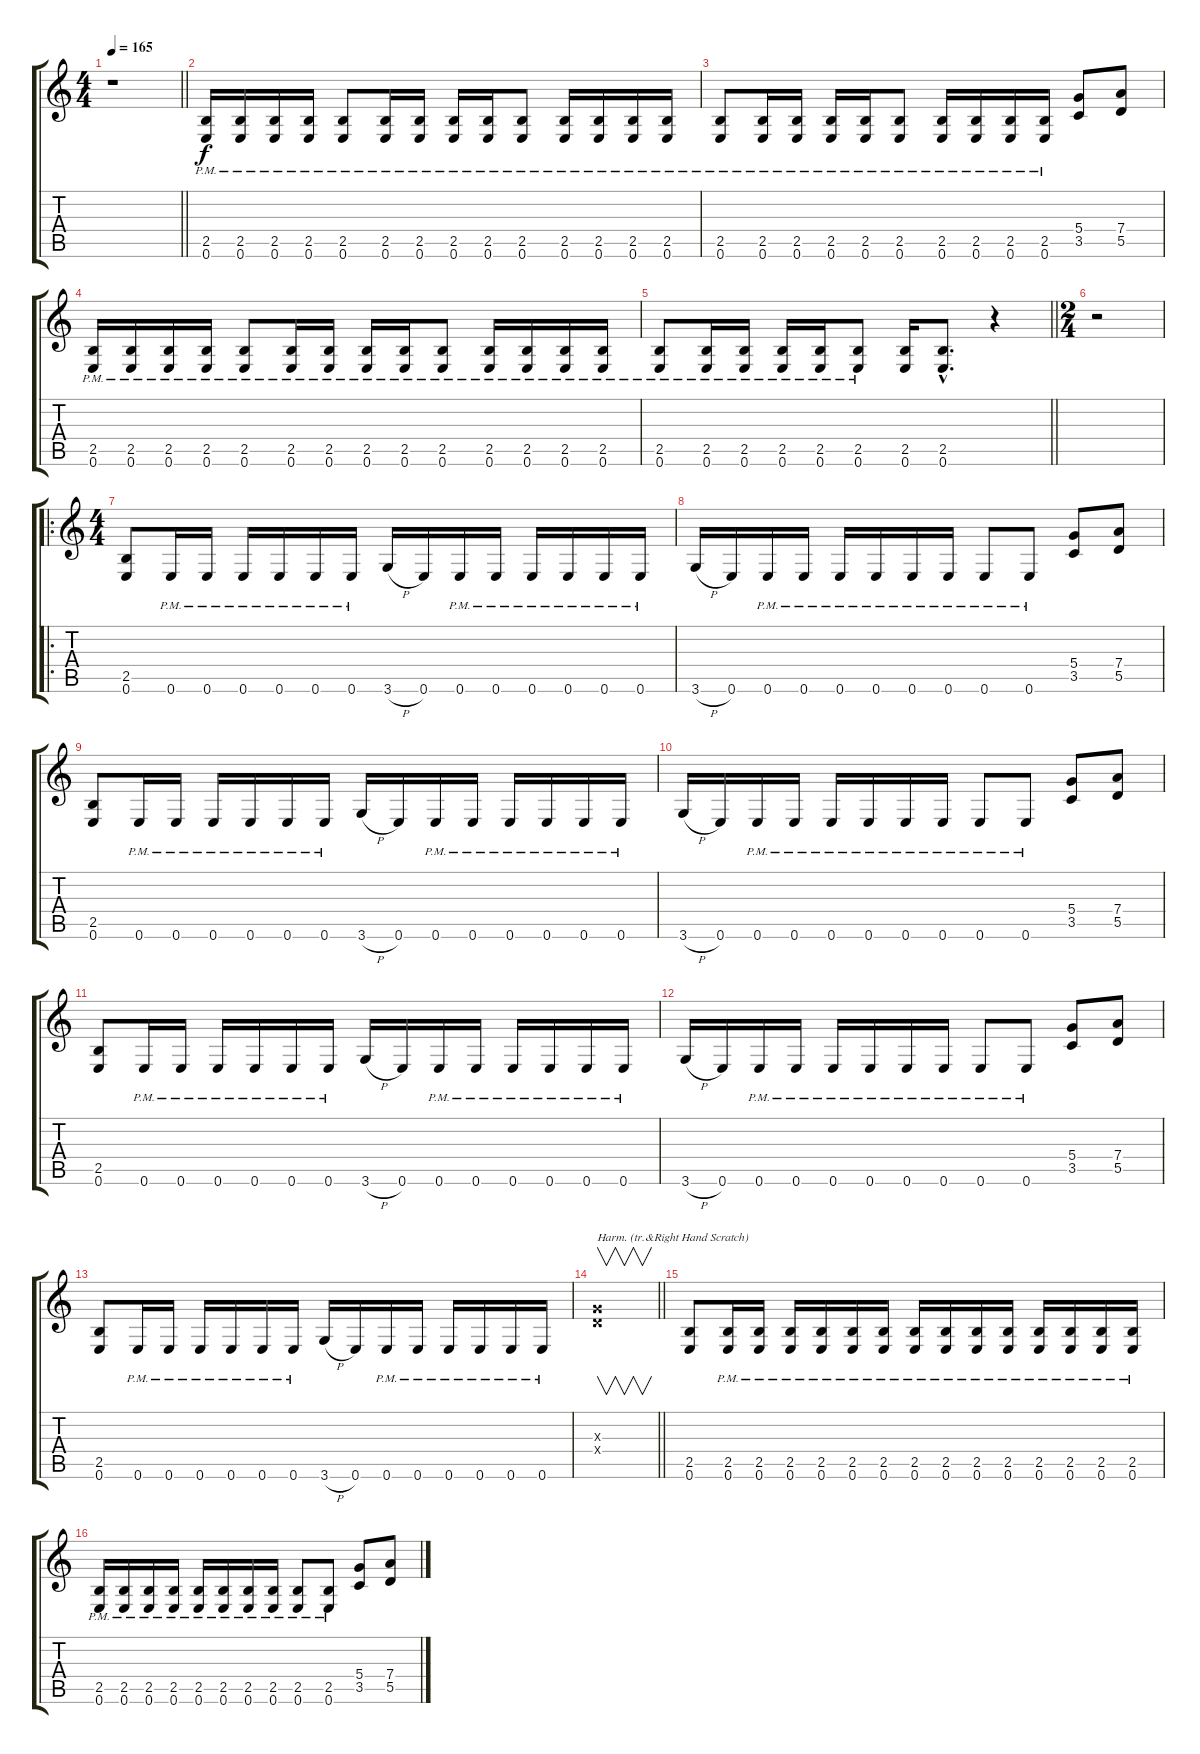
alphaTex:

\track "" {instrument distortionguitar}
\staff {score tabs}
\tuning (E4 B3 G3 D3 A2 E2) {hide}
\ts (4 4)
\tempo 165
\clef g2
\barLineRight lightlight
\ks c
r.1{dy f instrument distortionguitar} |
(2.5{pm} 0.6{pm}).16 (2.5{pm} 0.6{pm}).16 (2.5{pm} 0.6{pm}).16 (2.5{pm} 0.6{pm}).16 (2.5{pm} 0.6{pm}).8 (2.5{pm} 0.6{pm}).16 (2.5{pm} 0.6{pm}).16 (2.5{pm} 0.6{pm}).16 (2.5{pm} 0.6{pm}).16 (2.5{pm} 0.6{pm}).8 (2.5{pm} 0.6{pm}).16 (2.5{pm} 0.6{pm}).16 (2.5{pm} 0.6{pm}).16 (2.5{pm} 0.6{pm}).16 |
(2.5{pm} 0.6{pm}).8 (2.5{pm} 0.6{pm}).16 (2.5{pm} 0.6{pm}).16 (2.5{pm} 0.6{pm}).16 (2.5{pm} 0.6{pm}).16 (2.5{pm} 0.6{pm}).8 (2.5{pm} 0.6{pm}).16 (2.5{pm} 0.6{pm}).16 (2.5{pm} 0.6{pm}).16 (2.5{pm} 0.6{pm}).16 (5.4 3.5).8 (7.4 5.5).8 |
(2.5{pm} 0.6{pm}).16 (2.5{pm} 0.6{pm}).16 (2.5{pm} 0.6{pm}).16 (2.5{pm} 0.6{pm}).16 (2.5{pm} 0.6{pm}).8 (2.5{pm} 0.6{pm}).16 (2.5{pm} 0.6{pm}).16 (2.5{pm} 0.6{pm}).16 (2.5{pm} 0.6{pm}).16 (2.5{pm} 0.6{pm}).8 (2.5{pm} 0.6{pm}).16 (2.5{pm} 0.6{pm}).16 (2.5{pm} 0.6{pm}).16 (2.5{pm} 0.6{pm}).16 |
\barLineRight lightlight
(2.5{pm} 0.6{pm}).8 (2.5{pm} 0.6{pm}).16 (2.5{pm} 0.6{pm}).16 (2.5{pm} 0.6{pm}).16 (2.5{pm} 0.6{pm}).16 (2.5{pm} 0.6{pm}).8 (2.5 0.6).16 (2.5{hac} 0.6{hac}).8{d} r.4 |
\ts (2 4)
r.2 |
\ro
\ts (4 4)
(2.5 0.6).8 0.6{pm}.16 0.6{pm}.16 0.6{pm}.16 0.6{pm}.16 0.6{pm}.16 0.6{pm}.16 3.6{h}.16 0.6.16 0.6{pm}.16 0.6{pm}.16 0.6{pm}.16 0.6{pm}.16 0.6{pm}.16 0.6{pm}.16 |
3.6{h}.16 0.6.16 0.6{pm}.16 0.6{pm}.16 0.6{pm}.16 0.6{pm}.16 0.6{pm}.16 0.6{pm}.16 0.6{pm}.8 0.6{pm}.8 (5.4 3.5).8 (7.4 5.5).8 |
(2.5 0.6).8 0.6{pm}.16 0.6{pm}.16 0.6{pm}.16 0.6{pm}.16 0.6{pm}.16 0.6{pm}.16 3.6{h}.16 0.6.16 0.6{pm}.16 0.6{pm}.16 0.6{pm}.16 0.6{pm}.16 0.6{pm}.16 0.6{pm}.16 |
3.6{h}.16 0.6.16 0.6{pm}.16 0.6{pm}.16 0.6{pm}.16 0.6{pm}.16 0.6{pm}.16 0.6{pm}.16 0.6{pm}.8 0.6{pm}.8 (5.4 3.5).8 (7.4 5.5).8 |
(2.5 0.6).8 0.6{pm}.16 0.6{pm}.16 0.6{pm}.16 0.6{pm}.16 0.6{pm}.16 0.6{pm}.16 3.6{h}.16 0.6.16 0.6{pm}.16 0.6{pm}.16 0.6{pm}.16 0.6{pm}.16 0.6{pm}.16 0.6{pm}.16 |
3.6{h}.16 0.6.16 0.6{pm}.16 0.6{pm}.16 0.6{pm}.16 0.6{pm}.16 0.6{pm}.16 0.6{pm}.16 0.6{pm}.8 0.6{pm}.8 (5.4 3.5).8 (7.4 5.5).8 |
(2.5 0.6).8 0.6{pm}.16 0.6{pm}.16 0.6{pm}.16 0.6{pm}.16 0.6{pm}.16 0.6{pm}.16 3.6{h}.16 0.6.16 0.6{pm}.16 0.6{pm}.16 0.6{pm}.16 0.6{pm}.16 0.6{pm}.16 0.6{pm}.16 |
\barLineRight lightlight
(0.3{x} 0.4{x}).1{v txt "Harm. (tr.&Right Hand Scratch)"} |
(2.5 0.6).8 (2.5{pm} 0.6{pm}).16 (2.5{pm} 0.6{pm}).16 (2.5{pm} 0.6{pm}).16 (2.5{pm} 0.6{pm}).16 (2.5{pm} 0.6{pm}).16 (2.5{pm} 0.6{pm}).16 (2.5{pm} 0.6{pm}).16 (2.5{pm} 0.6{pm}).16 (2.5{pm} 0.6{pm}).16 (2.5{pm} 0.6{pm}).16 (2.5{pm} 0.6{pm}).16 (2.5{pm} 0.6{pm}).16 (2.5{pm} 0.6{pm}).16 (2.5{pm} 0.6{pm}).16 |
(2.5{pm} 0.6{pm}).16 (2.5{pm} 0.6{pm}).16 (2.5{pm} 0.6{pm}).16 (2.5{pm} 0.6{pm}).16 (2.5{pm} 0.6{pm}).16 (2.5{pm} 0.6{pm}).16 (2.5{pm} 0.6{pm}).16 (2.5{pm} 0.6{pm}).16 (2.5{pm} 0.6{pm}).8 (2.5{pm} 0.6{pm}).8 (5.4 3.5).8 (7.4 5.5).8
